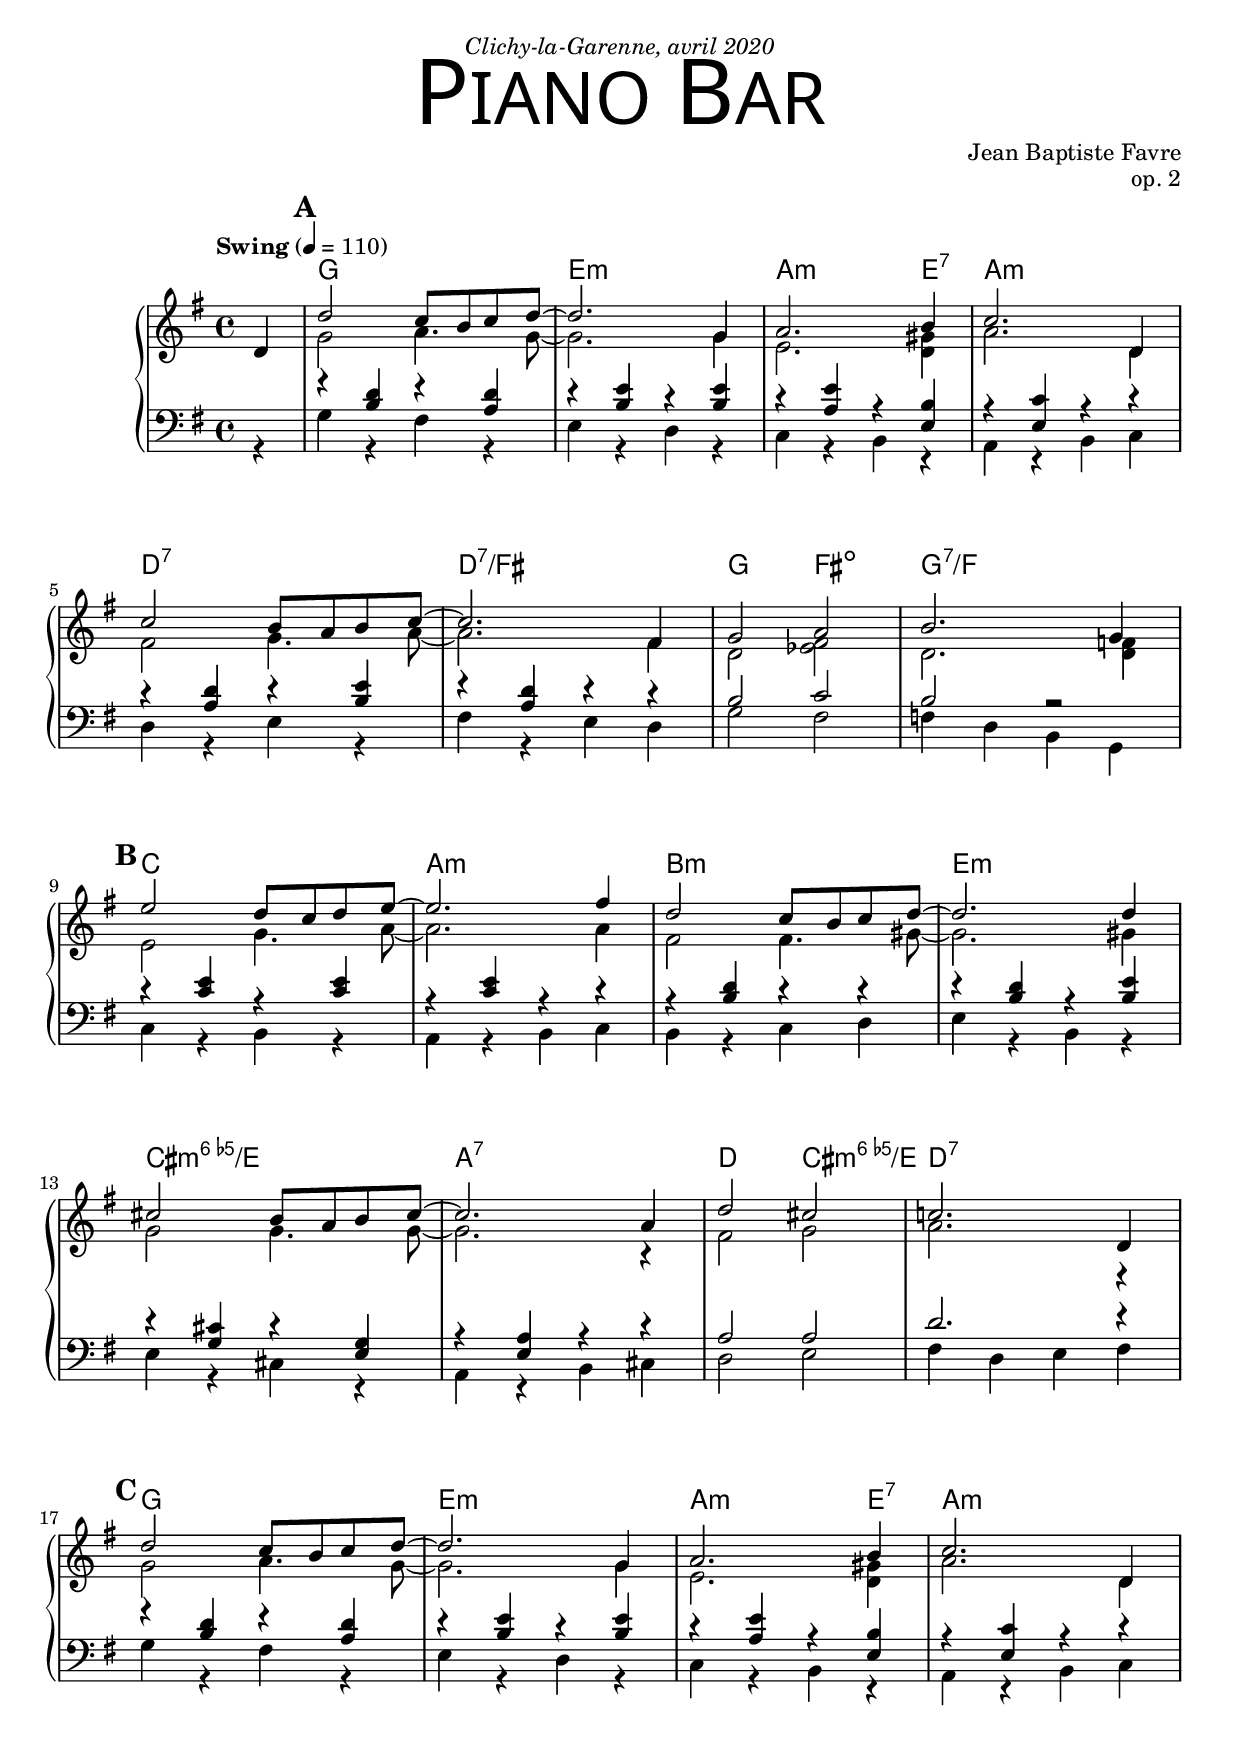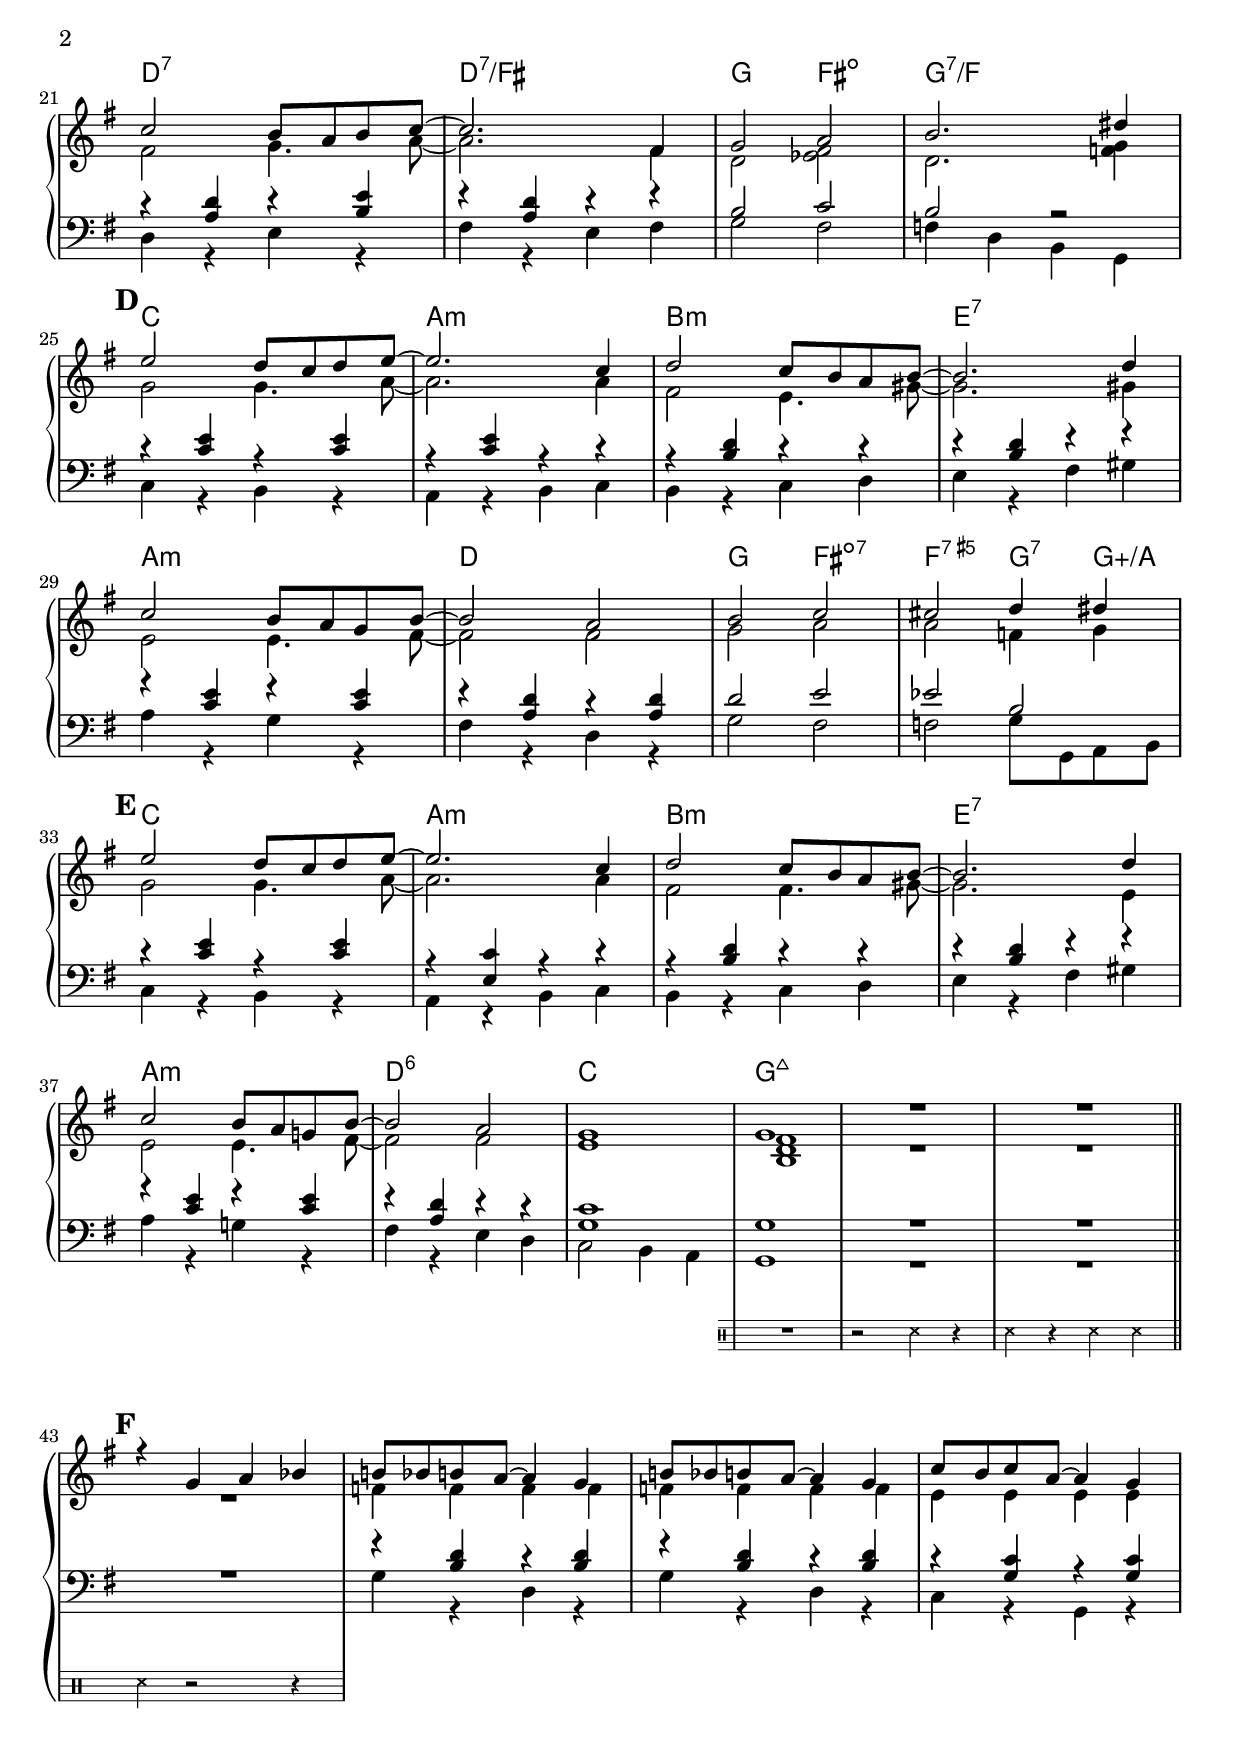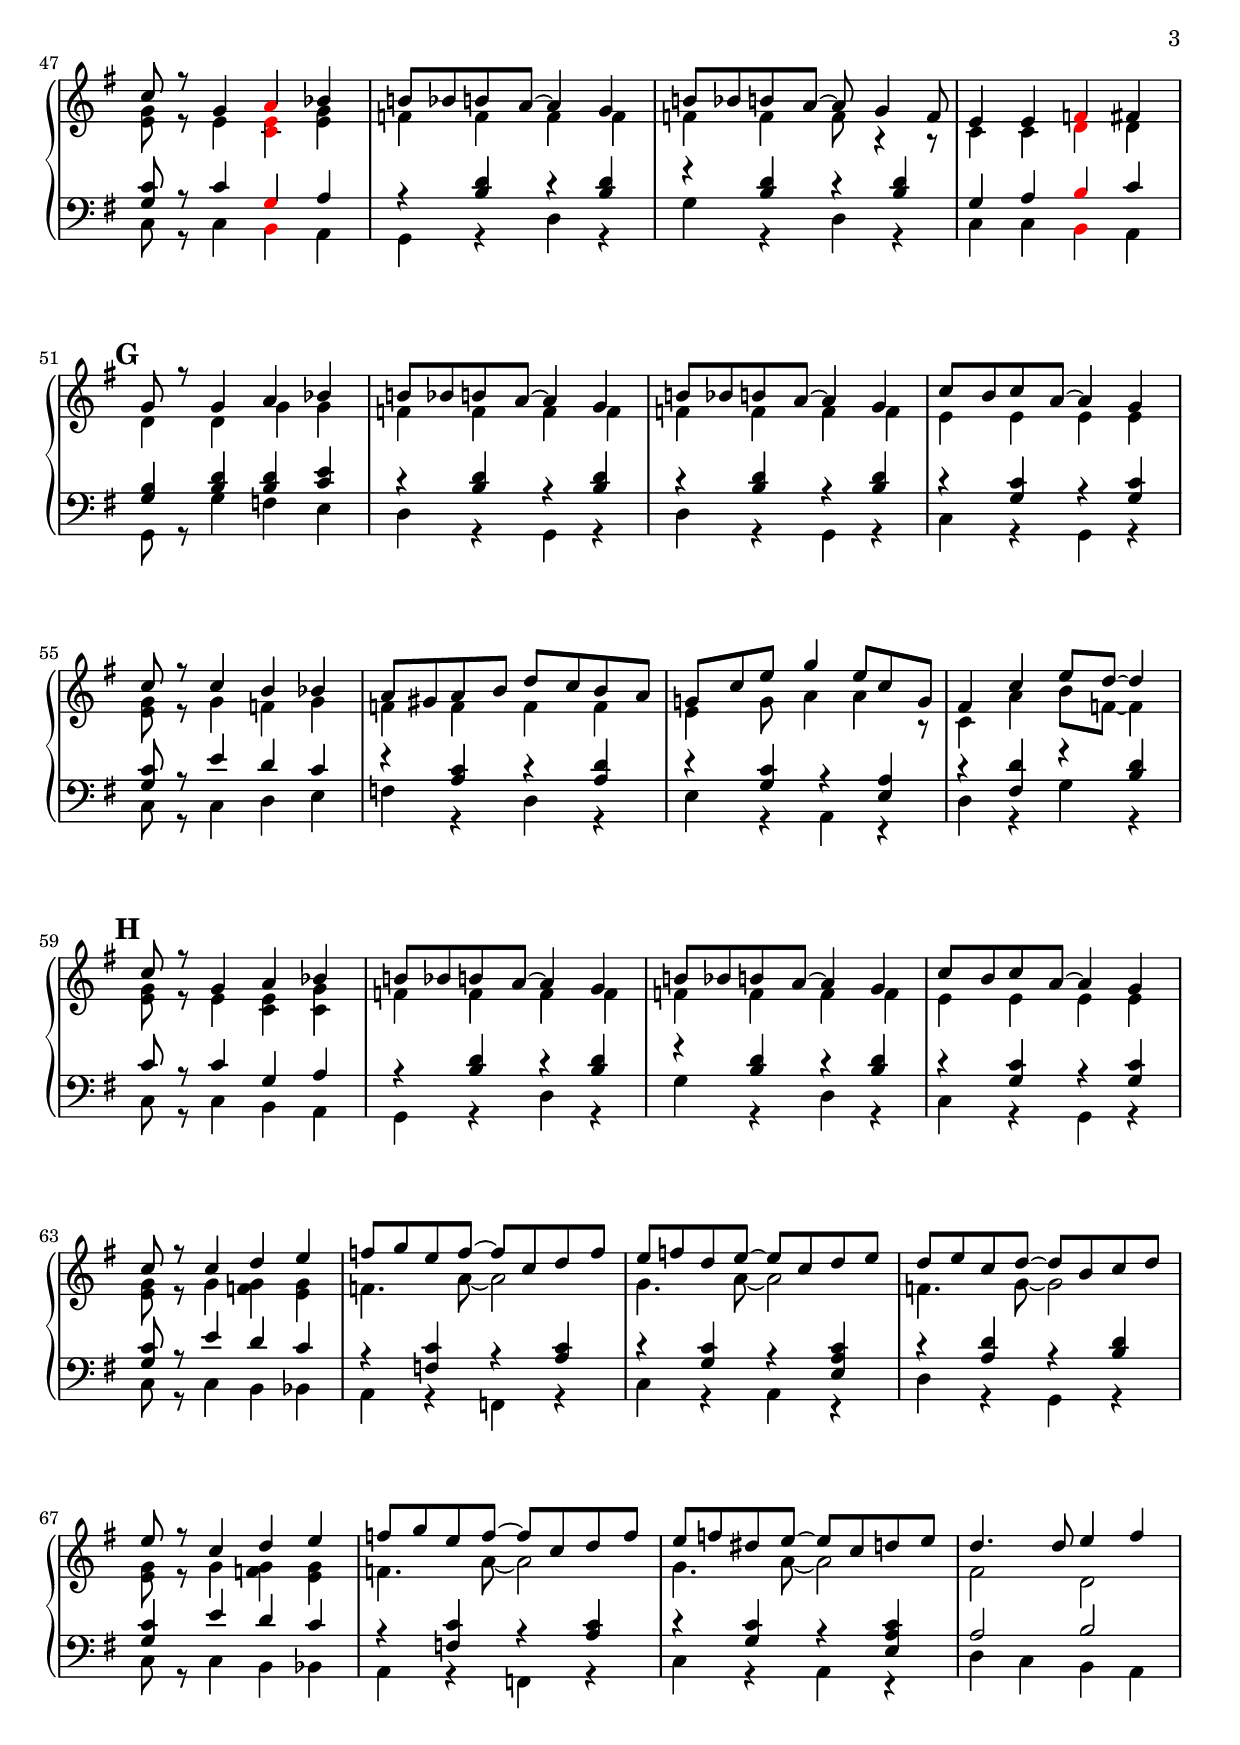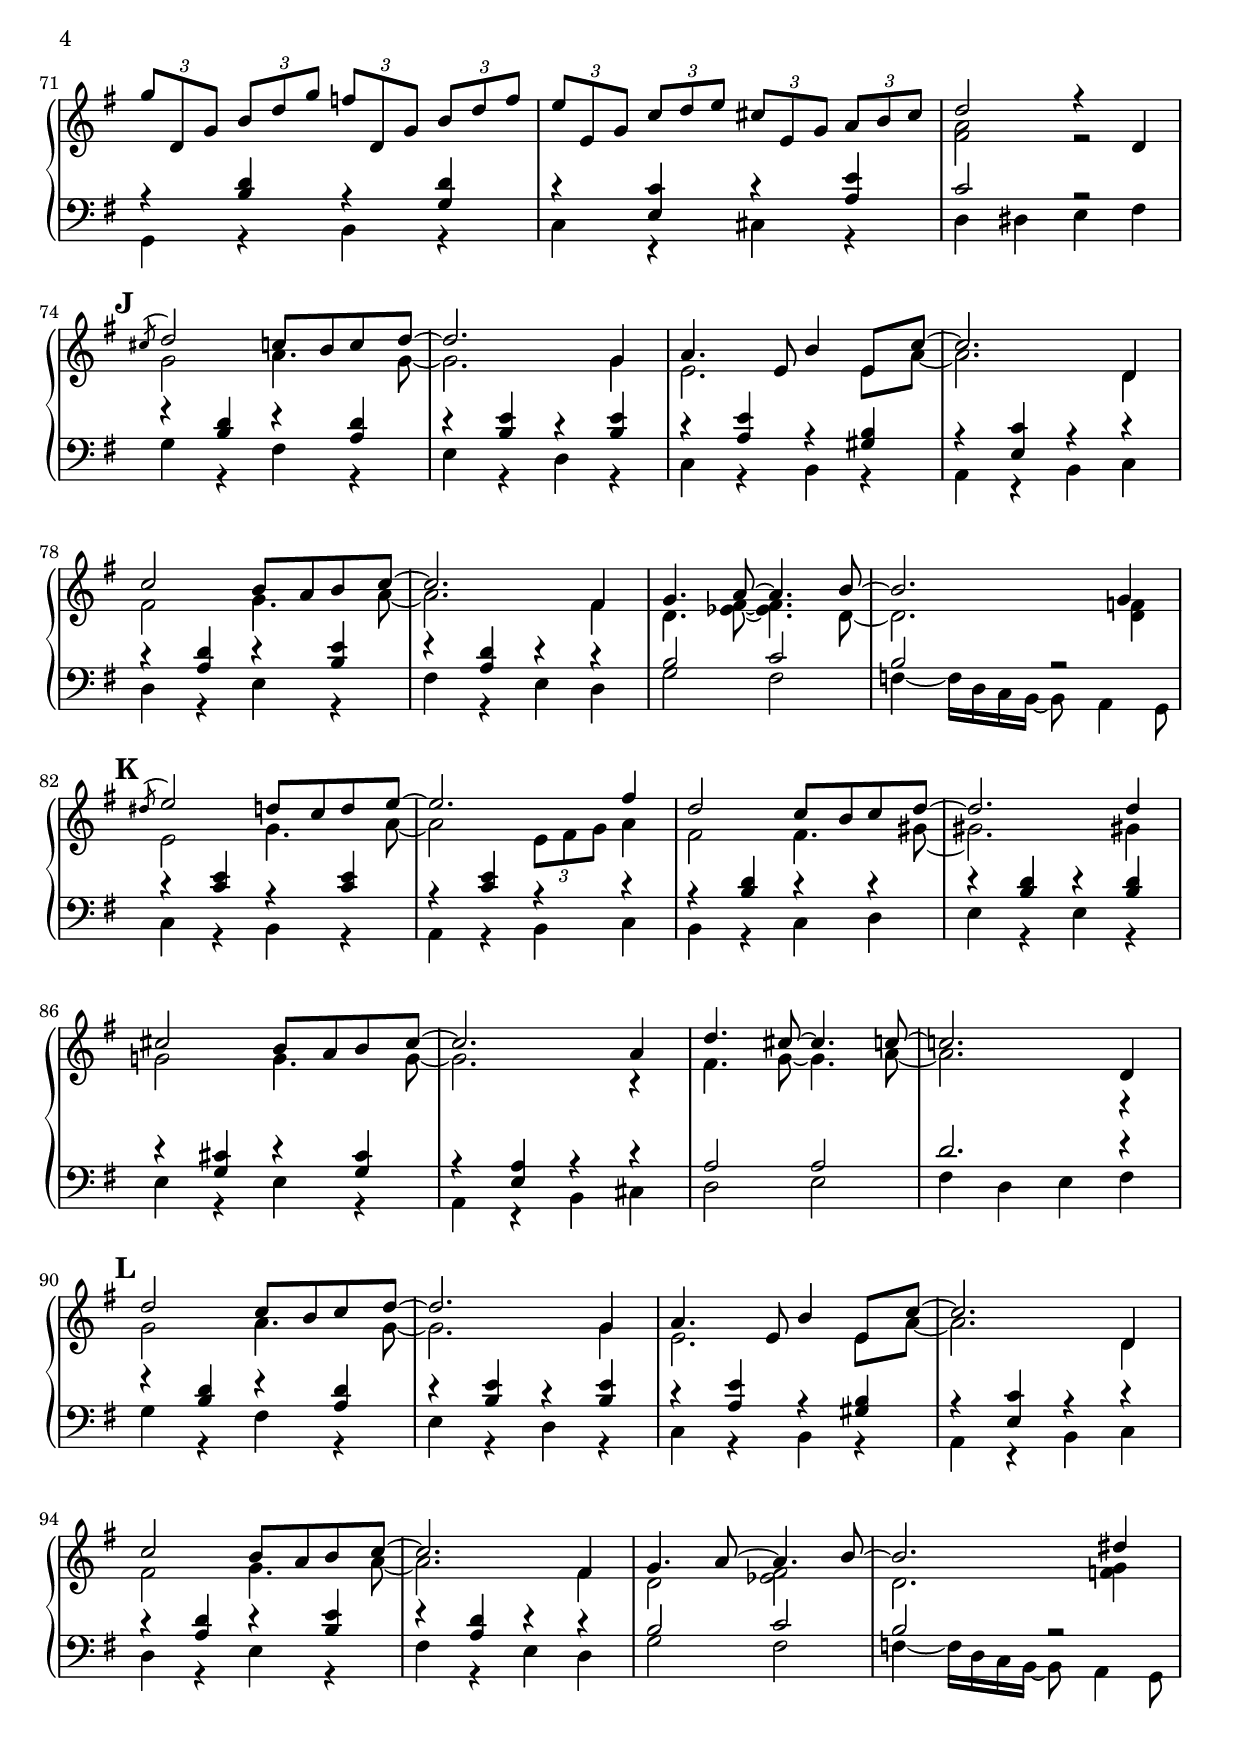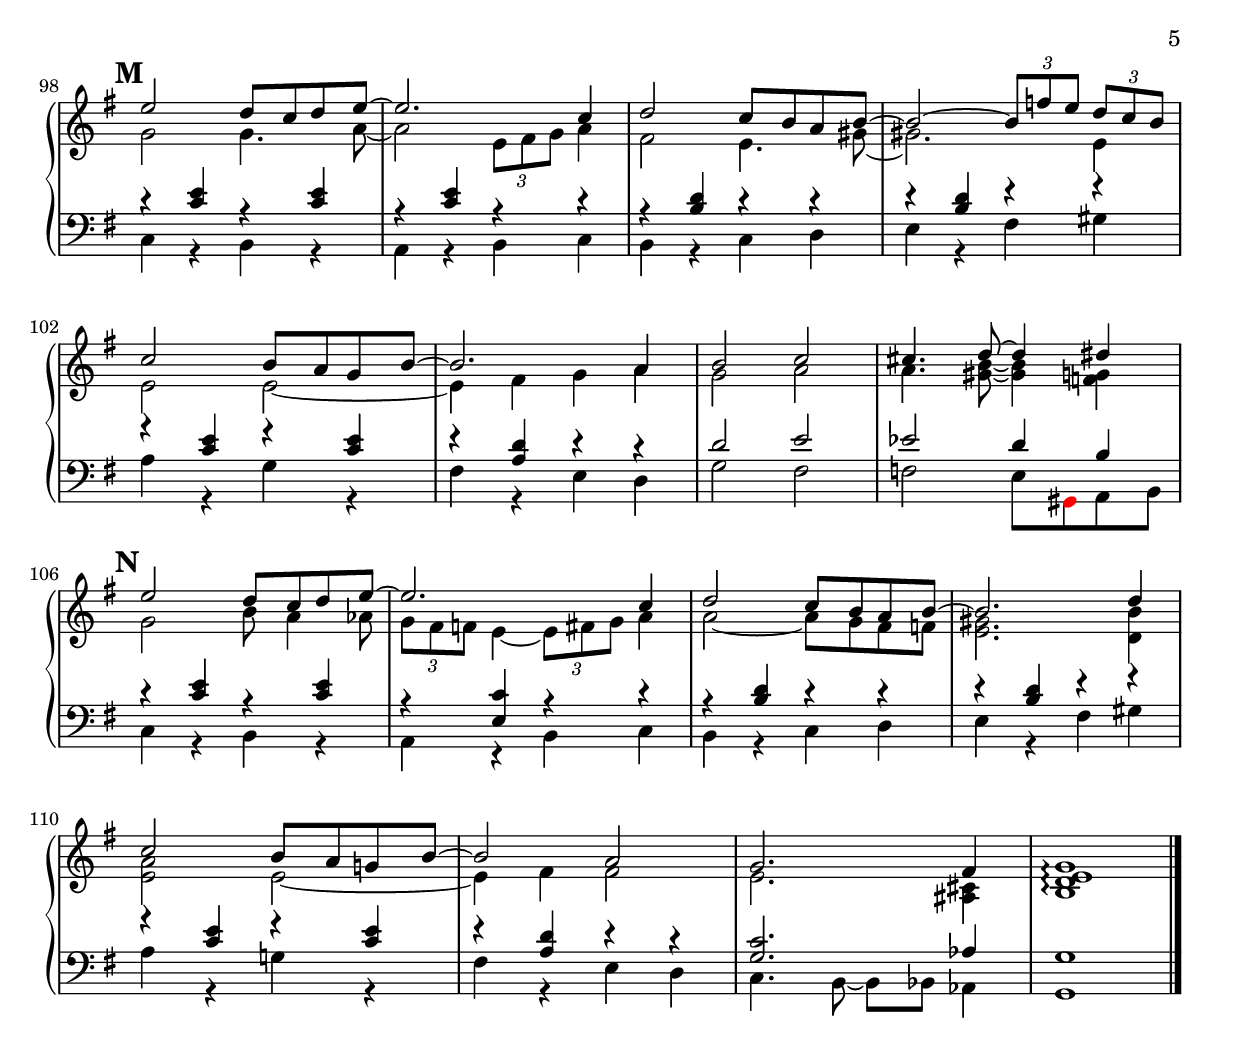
\version "2.20.0"
\language "english"
% Renders swing rhythm in midi
\include "articulate.ly"
% Only in lilypond 2.21
\include "swing.ly"

\header {
  title = \markup { \override #'(font-name . "Park Lane NF") \fontsize #8 \smallCaps "Piano Bar" }
  subtitle = ""
  composer = "Jean Baptiste Favre"
  opus = "op. 2"
  dedication = \markup { \italic "Clichy-la-Garenne, avril 2020" }
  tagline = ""
}
\paper {
  #(include-special-characters)
  print-all-headers = ##f
  %ragged-last-bottom = ##f
  %ragged-bottom = ##f
  %systems-per-page = 6
}
midiInstrumentName = "honky-tonk"
global = { \time 4/4 \key g \major \tempo "Swing" 4 = 110 }
sopraneVoice = \relative c' {
  \set Score.markFormatter = #format-mark-box-alphabet
          \partial 4
          d4 \mark \default %\mark "A"
             d'2 \tripletFeel 8 { c8[ b c d~] } d2. g,4 a2. b4 c2. d,4 \break
             c'2 \tripletFeel 8 { b8[ a b c~] } c2. fs,4 g2 a2 b2. g4 \break
             \mark \default %\mark "B"
             e'2 \tripletFeel 8 { d8[ c d e8~] } e2. fs4 d2 \tripletFeel 8 { c8[ b c d~] } d2. d4 \break
             cs2 \tripletFeel 8 { b8[ a b cs~] } cs2. a4 d2 cs2 c!2. d,4 \break
             \mark \default %\mark "C"
             d'2 \tripletFeel 8 { c8[ b c d~] } d2. g,4 a2. b4 c2. d,4 \break
             c'2 \tripletFeel 8 { b8[ a b c~] } c2. fs,4 g2 a2 b2. ds4 \break
             \mark \default %\mark "D"
             e2 \tripletFeel 8 { d8[ c d e8~] } e2. c4 d2 \tripletFeel 8 { c8[ b a b8~] } b2. d4 \break
             c2 \tripletFeel 8 { b8[ a g8 b8~] } b2 a2 b2 c2 cs2 d4 ds4 \break
             \mark \default %\mark "E"
             e2 \tripletFeel 8 { d8[ c d e8~] } e2. c4 d2 \tripletFeel 8 { c8[ b a b8~] } b2. d4 \break
             c2 \tripletFeel 8 { b8[ a g! b8~] } b2 a2 g1 g1 R1 R1 \break
             \bar"||"
             \mark \default %\mark "F"
             r4 g4 a bf \tripletFeel 8 { b!8[ bf b! a~] } a4 g4 \tripletFeel 8 { b!8[ bf b! a~] } a4 g4 \tripletFeel 8 { c8[ b c a~] } a4 g \break
             c8 r8 g4 \tweak color #red a bf \tripletFeel 8 { b!8[ bf b! a~] } a4 g4 \tripletFeel 8 { b!8[ bf b! a~] a8 g4 f8 } e4 e \tweak color #red f fs \break
             \mark \default %\mark "G"
             g8 r8 g4 a bf \tripletFeel 8 { b!8[ bf b! a~] } a4 g4 \tripletFeel 8 { b!8[ bf b! a~] } a4 g4 \tripletFeel 8 { c8[ b c a~] } a4 g4 \break
             c8 r8 c4 b bf \tripletFeel 8 { a8[ gs a b] d[ c b a] g![ c e] g4 e8[ c g] } fs4 c' \tripletFeel 8 { e8 d8~ } d4 \break
             \mark \default %\mark "H"
             c8 r8 g4 a bf \tripletFeel 8 { b!8[ bf b! a~] } a4 g4 \tripletFeel 8 { b!8[ bf b! a~] } a4 g4 \tripletFeel 8 { c8[ b c a~] a4 } g \break
             c8 r8 c4 d e f8[ g e f~] f[ c d f] e[ f d e~] e[ c d e] d[ e c d~] d[ b c d] \break
             e r8 c4 d e f8[ g e f~] f[ c d f] e[ f ds e~] e[ c d e] \tripletFeel 8 { d4. d8 e4 fs } \break
             \tuplet 3/2 4 { g8 d, g b d g f d, g b d f e e, g c d e cs e, g a b cs } d2 r4 d,4 \break
             \mark \default %\mark "I"
             \acciaccatura cs'8 d2 \tripletFeel 8 { c8[ b c d~] d2. g,4 a4. e8 b'4 e,8 c'8~ } c2. d,4 \break
             c'2 \tripletFeel 8 { b8[ a b c~] } c2. fs,4 \tripletFeel 8 { g4. a8~ a4. b8~ } b2. g4 \break
             \mark \default %\mark "J"
             \acciaccatura ds'8 e2 \tripletFeel 8 { d8[ c d e8~] } e2. fs4 d2 \tripletFeel 8 { c8[ b c d~] } d2. d4 \break
             cs2 \tripletFeel 8 { b8[ a b cs~] } cs2. a4 \tripletFeel 8 { d4. cs8~ cs4. c8~ } c!2. d,4 \break
             \mark \default %\mark "K"
             d'2 \tripletFeel 8 { c8[ b c d~] d2. g,4 a4. e8 b'4 e,8 c'8~ } c2. d,4 \break
             c'2 \tripletFeel 8 { b8[ a b c~] } c2. fs,4 \tripletFeel 8 { g4. a8~ a4. b8~ } b2. ds4 \break
             \mark \default %\mark "L"
             e2 \tripletFeel 8 { d8[ c d e8~] } e2. c4 d2 \tripletFeel 8 { c8[ b a b8~] } b2~  \tuplet  3/2 4 { b8 f' e d c b } \break
             c2 \tripletFeel 8 { b8[ a g8 b8~] } b2. a4 b2 c2 \tripletFeel 8 { cs4. d8~ } d4 ds4 \break
             \mark \default %\mark "M"
             e2 \tripletFeel 8 { d8[ c d e8~] } e2. c4 d2 \tripletFeel 8 { c8[ b a b8~] } b2. d4 \break
             c2 \tripletFeel 8 { b8[ a g! b8~] } b2 a2 g2.  fs4
             \tag #'visuel { <b, d e g>1\arpeggio }
             \tag #'midi   { \set tieWaitForNote = ##t \grace { b16\pp ~ d\p ~  e\mp ~ g\f ~ } <b, d e g>1 \unset tieWaitForNote }
          \bar "|."
        }
altoVoice = \relative c' {
          \partial 4 s4
             %\mark "A"
             g'2 \tripletFeel 8 { a4. g8~} g2. g4 e2. <d gs>4 a'2. d,4
             fs2 \tripletFeel 8 { g4. a8~} a2. fs4 d2 <ef fs>2 d2. <d f>4
             % \mark "B"
             e2 \tripletFeel 8 { g4. a8~} a2. a4 fs2 \tripletFeel 8 { fs4. gs8~} gs2. gs4
             g2 \tripletFeel 8 { g4. g8~} g2. r4 fs2 g2 a2. r4
             %\mark "C"
             g2 \tripletFeel 8 { a4. g8~} g2. g4 e2. <d gs>4 a'2. d,4
             fs2 \tripletFeel 8 { g4. a8~} a2. fs4 d2 <ef fs>2 d2. <f g>4
             %\mark "D"
             g2 \tripletFeel 8 { g4. a8~} a2. a4 fs2 \tripletFeel 8 { e4. gs8~} gs2. gs4
             e2 \tripletFeel 8 { e4. fs8~} fs2 fs2 g2 a2 a2 f4 g4
             %\mark "E"
             g2 \tripletFeel 8 { g4. a8~} a2. a4 fs2 \tripletFeel 8 { fs4. gs8~} gs2. e4
             e2 \tripletFeel 8 { e4. fs8~} fs2 fs e1 <b d fs>1 R1 R1
             %\mark "F"
             R1 f'4 f f f f4 f4 f
             f4 e e4 e e <e g>8 r8 e4 <\tweak color #red c \tweak color #red e> <e g>
             f4 f4 f4 f \tripletFeel 8 { f4 f f8 r4 r8 } c4 c \tweak color #red d d
             d d g g f4 f f f f4 f f f e4 e e e
             <e g>8 r8 g4 f g \tripletFeel 8 { f4 f f f e g8 a4 a4 r8 } c,4 a' \tripletFeel 8 { b8 f~ } f4
             <e g>8 r8 e4 <c e> <c g'> f4 f f f f f f f e e e e
             <e g>8 r8 g4 <f g> <e g> f4. a8~a2 g4. a8~ a2 f4. g8~ g2 <e g>8 r8 g4 <f g> <e g>
             f4. a8~ a2 g4. a8~ a2 fs2 d2 s1 s1 <fs a>2 r2
             %\mark "G"
             g2 \tripletFeel 8 { a4. g8~  g2. g4 e2. e8 a8~ } a2. d,4
             fs2 \tripletFeel 8 { g4. a8~ } a2. fs4 \tripletFeel 8 { d4. <ef fs>8~ <ef fs>4. d8~ } d2. <d f>4
             % \mark "H"
             e2 \tripletFeel 8 { g4. a8~ } a2 \tuplet 3/2 { e8 fs g } a4 fs2 \tripletFeel 8 { fs4. gs8~ } gs!2. gs!4
             g!2 \tripletFeel 8 { g4. g8~ } g2. r4 \tripletFeel 8 { fs4. g8~ g4. a8~ } a2. r4
             %\mark "I"
             g2 \tripletFeel 8 { a4. g8~ g2. g4 e2. e8 a8~ } a2. d,4
             fs2 \tripletFeel 8 { g4. a8~ } a2. fs4 d2 <ef fs>2 d2. <f g>4
             %\mark "J"
             g2 \tripletFeel 8 { g4. a8~ } a2 \tuplet 3/2 { e8 fs g } a4 fs2 \tripletFeel 8 { e4. gs!8~ } gs!2. e4
             e2 e2~ e4 fs4 g a g2 a2 \tripletFeel 8 { a4. <gs b>8~ } <gs b>4 <f! g!>4
             %\mark "K"
             g2 \tripletFeel 8 { b8 a4 af8 } \tuplet 3/2 4 { g8 fs f } e4~ \tuplet 3/2 4 { e8 fs g} a4 a2~ \tripletFeel 8 { a8[ g fs f] } <e gs!>2. <d b'>4
             <e a>2 e2~ e4 fs4 fs2 e2. <as, cs>4 s1
        }
tenorVoice = \relative c' {
          \partial 4 s4
             %\mark "A"
             r4 <b d>4 r4 <a d>4 r4 <b e>4 r4 <b e>4 r4 <a e'>4 r4 <e b'>4 r4 <e c'>4 r4 r4
             r4 <a d>4 r4 <b e>4 r4 <a d>4 r4 r4 b2 c2 b2 r2
             %\mark "B"
             r4 <c e>4 r4 <c e>4 r4 <c e>4 r4 r4 r4 <b d>4 r4 r4 r4 <b d>4 r4 <b e>4
             r4 <g cs>4 r4 <e g>4 r4 <e a>4 r4 r4 a2 a2 d2. r4
             %\mark "C"
             r4 <b d>4 r4 <a d>4 r4 <b e>4 r4 <b e>4 r4 <a e'>4 r4 <e b'>4 r4 <e c'>4 r4 r4
             r4 <a d>4 r4 <b e>4 r4 <a d>4 r4 r4 b2 c2 b2 r2
             %\mark "D"
             r4 <c e>4 r4 <c e>4 r4 <c e>4 r4 r4 r4 <b d>4 r4 r4 r4 <b d>4 r4 r4
             r4 <c e>4 r4 <c e>4 r4 <a d>4 r4 <a d>4 d2 e2 ef2 b2
             %\mark "E"
             r4 <c e>4 r4 <c e>4 r4 <e, c'>4 r4 r4 r4 <b' d>4 r4 r4 r4 <b d>4 r4 r4
             r4 <c e>4 r4 <c e>4 r4 <a d>4 r4 r4 <g c>1 <g>1 R1 R1
             %\mark "F"
             R1 r4 <b d>4 r <b d>4 r4 <b d>4 r <b d>4 r4 <g c>4 r4 <g c>4
             <g c>8 r8 c4 \tweak color #red g a r4 <b d>4 r <b d>4 r4 <b d>4 r4 <b d>4 g a \tweak color #red b c
             <g b>4 <b d> <b d> <c e> r4 <b d>4 r <b d>4 r4 <b d>4 r <b d>4 r4 <g c>4 r4 <g c>4
             <g c>8 r8 e'4 d c r4 <a c>4 r <a d>4 r4 <g c> r4 <e a> r4 <fs d'>4 r4 <b d>4
             c8 r8 c4 g a r4 <b d>4 r <b d>4 r4 <b d>4 r <b d>4 r4 <g c>4 r4 <g c>4
             <g c>8 r8 e'4 d c r4 <f, c'>4 r4 <a c> r4 <g c> r4 <e a c> r4 <a d> r4 <b d> <g c>4 e'4 d c
             r4 <f, c'>4 r4 <a c> r4 <g c> r4 <e a c> a2 b2
             r4 <b d>4 r4 <g d'> r4 <e c'> r4 <a e'> c2 r2
             %\mark "G"
             r4 <b d>4 r4 <a d>4 r4 <b e>4 r4 <b e>4 r4 <a e'>4 r4 <gs b>4 r4 <e c'>4 r4 r4
             r4 <a d>4 r4 <b e>4 r4 <a d>4 r4 r4 b2 c2 b2 r2
             %\mark "H"
             r4 <c e>4 r4 <c e>4 r4 <c e>4 r4 r4 r4 <b d>4 r4 r4 r4 <b d>4 r4 <b d>4
             r4 <g cs>4 r4 <g cs>4 r4 <e a>4 r4 r4 a2 a2 d2. r4
             %\mark "I"
             r4 <b d>4 r4 <a d>4 r4 <b e>4 r4 <b e>4 r4 <a e'>4 r4 <gs b>4 r4 <e c'>4 r4 r4
             r4 <a d>4 r4 <b e>4 r4 <a d>4 r4 r4 b2 c2 b2 r2
             %\mark "J"
             r4 <c e>4 r4 <c e>4 r4 <c e>4 r4 r4 r4 <b d>4 r4 r4 r4 <b d>4 r4 r4
             r4 <c e>4 r4 <c e>4 r4 <a d>4 r4 r4 d2 e2 ef2 d4 b
             %\mark "K"
             r4 <c e>4 r4 <c e>4 r4 <e, c'>4 r4 r4 r4 <b' d>4 r4 r4 r4 <b d>4 r4 r4
             r4 <c e>4 r4 <c e>4 r4 <a d>4 r4 r4 <g c>2. af4 g1
        }
bassesVoice = \relative f {
          \partial 4 r4
             %\mark "A"
             g4 r4 fs r4 e r4 d r4 c r4 b r4 a r4 b4 c
             d4 r4 e r4 fs r4 e4 d g2 fs f4 d4 b4 g4
             %\mark "B"
             c4 r4 b r4 a r4 b4 c b4 r4 c4 d e4 r4 b4 r4
             e4 r4 cs r4 a r4 b4 cs d2 e fs4 d e fs
             %\mark "C"
             g4 r4 fs r4 e r4 d r4 c r4 b r4 a r4 b4 c
             d4 r4 e r4 fs r4 e4 fs g2 fs f4 d4 b4 g4
             %\mark "D"
             c4 r4 b r4 a r4 b4 c b4 r4 c4 d e4 r4 fs4 gs
             a4 r4 g r4 fs r4 d4 r4 g2 fs f \tripletFeel 8 { g8[ g, a b] }
             %\mark "E"
             c4 r4 b r4 a r4 b4 c b4 r4 c4 d e4 r4 fs4 gs
             a4 r4 g! r4 fs r4 e4 d c2 b4 a
             <<
               { g1 R1 R1 }
               \new DrumStaff \with { \remove "Time_signature_engraver"
                                      alignAboveContext = #"main"
                                      fontSize = #-3
                                      \override StaffSymbol.staff-space = #(magstep -3)
                                      \override StaffSymbol.thickness = #(magstep -3)
                                      firstClef = ##t
               } \drummode { R1 r2 ss4 r4 ss4 r4 ss4 ss ss r2 r4 }
             >>
             %\mark "F"
             g'4 r d r g4 r d r c4 r g r
             c8 r c4 \tweak color #red b a g r d' r g r d r4 c4 c \tweak color #red b a
             g8 r8 g'4 f e d r g, r d' r g, r c4 r g r
             c8 r8 c4 d e f r4 d r4 e r4 a, r4 d r4 g r4
             c,8 r8 c4 b a g4 r d' r g4 r d r c4 r g r
             c8 r8 c4 b bf a r4 f r4 c' r4 a4 r4 d4 r4 g,4 r4 c8 r8 c4 b bf
             a4 r4 f4 r4 c'4 r4 a4 r4 d4 c b a g r4 b r4 c r4 cs r4 d4 ds e fs
             %\mark "A"
             g4 r4 fs r4 e r4 d r4 c r4 b r4 a r4 b4 c
             d4 r4 e r4 fs r4 e4 d g2 fs \tripletFeel 8 { f4~ f16 d c  b~ b8 a4 g8 }
             %\mark "B"
             c4 r4 b4 r4 a4 r4 b4 c b4 r4 c4 d e4 r4 e4 r4
             e4 r4 e4 r4 a,4 r4 b4 cs d2 e2 fs4 d e fs
             %\mark "C"
             g4 r4 fs4 r4 e4 r4 d4 r4 c4 r4 b4 r4 a4 r4 b4 c
             d4 r4 e4 r4 fs4 r4 e4 d g2 fs \tripletFeel 8 { f4~ f16 d c  b~ b8 a4 g8 }
             %\mark "D"
             c4 r4 b4 r4 a4 r4 b4 c b4 r4 c4 d e4 r4 fs4 gs
             a4 r4 g4 r4 fs4 r4 e4 d g2 fs f \tripletFeel 8 { e8[ \tweak color #red gs, a b] }
             %\mark "E"
             c4 r4 b4 r4 a4 r4 b4 c b4 r4 c4 d e4 r4 fs4 gs
             a4 r4 g!4 r4 fs4 r4 e4 d \tripletFeel 8 { c4. b8~ b8 bf8 } af4 g1
        }

pianoMusic =   \new PianoStaff
  <<
    \tag #'visuel \new ChordNames {
      \chordmode {
        \partial 4
        s4 g1 e:m a2.:m e4:7 a1:m
           d:7 d:7/fs g2 fs:dim g1:7/f
           c1 a:m b:m e:m
           cs:dim6/e a:7 d2 cs:dim6/e d1:7
           g1 e:m a2.:m e4:7 a1:m
           d:7 d:7/fs g2 fs:dim g1:7/f
           c1 a:m b:m e:7
           a:m d g2 fs2:dim7 f2:aug7 g4:7 g4:aug/a
           c1 a:m b:m e:7
           a:m d:6 c g:7+
      }
    }
    \new Staff = "haut" <<
      \set Staff.midiInstrument = \midiInstrumentName
      \clef treble
      \global
      \new Voice = "soprane" { \tag #'midi \set Voice.midiMinimumVolume = #0.3
                               \tag #'midi \set Voice.midiMaximumVolume = #1
                               \voiceOne \sopraneVoice
      }
      \new Voice = "alto" { \tag #'midi \set Voice.midiMinimumVolume = #0.2
                            \tag #'midi \set Voice.midiMaximumVolume = #0.8
                            \voiceTwo \altoVoice
      }
    >>
    \new Staff <<
      \set Staff.midiInstrument = \midiInstrumentName
      \clef bass
      \global
      \new Voice = "tenor" { \tag #'midi \set Voice.midiMinimumVolume = #0.2
                             \tag #'midi \set Voice.midiMaximumVolume = #0.8
                             \voiceOne \tenorVoice
      }
      \new Voice = "bass" { \tag #'midi \set Voice.midiMinimumVolume = #0.2
                            \tag #'midi \set Voice.midiMaximumVolume = #0.8
                            \voiceTwo \bassesVoice
      }
    >>
    \tag #'notvisuel \new FiguredBass{
      \figuremode { \bassFigureExtendersOn
        <_>4 <5>1 <5\!> <5\!> <5\!>
             <5\!> <6\!> <5\!>2 <5\!>2 <2>1
             <5\!>1 <5\!> <5\!> <5\!>
             <6\!> <_+\!> <5\!>2 <6\!> <6\!>1
             <5>1 <5\!> <5\!> <5\!>
             <5\!> <6\!> <5\!>2 <5\!>2 <2>1
             <5\!> <5\!> <5\!> <_+\!>
             <5\!> <6\!> <5\!>2 <7\!> <7\!> <5\!>2
             <5\!>1 <5\!> <5\!> <5\!>
             <5\!> <6\!> <5\!> <5\!>
      }
    }
    \tag #'notvisuel \new FiguredBass{
      \figuremode {
        <_>4 <I>1 <VI> <IV> <II> <V> <V>
             <I>2 <VII>2 <I>1
             <IV>1 <II> <III> <VI>
             <IV> <II> <V>2 <IV>2 <V>1
             <I>1 <VI> <IV> <II> <V> <V>
             <I>2 <VII>2 <I>1
             <IV> <II> <III> <VI>
             <II> <V> <I>2 <VII> <VII> <I>
             <IV>1 <II> <III> <VI>
             <II> <V> <IV> <I>
      }
    }
  >>

\score {
  \header {
    title = ##f
    subtitle = ##f
    piece = ##f
  }
  \keepWithTag visuel \pianoMusic
  \layout {}
}
\score {
  \header {
    title = ##f
    subtitle = ##f
    piece = ##f
  }
  \keepWithTag midi \pianoMusic
  \midi {
    \context {
      \Staff
      \remove "Staff_performer"
    }
    \context {
      \Voice
      \consists "Staff_performer"
    }
  }
}
